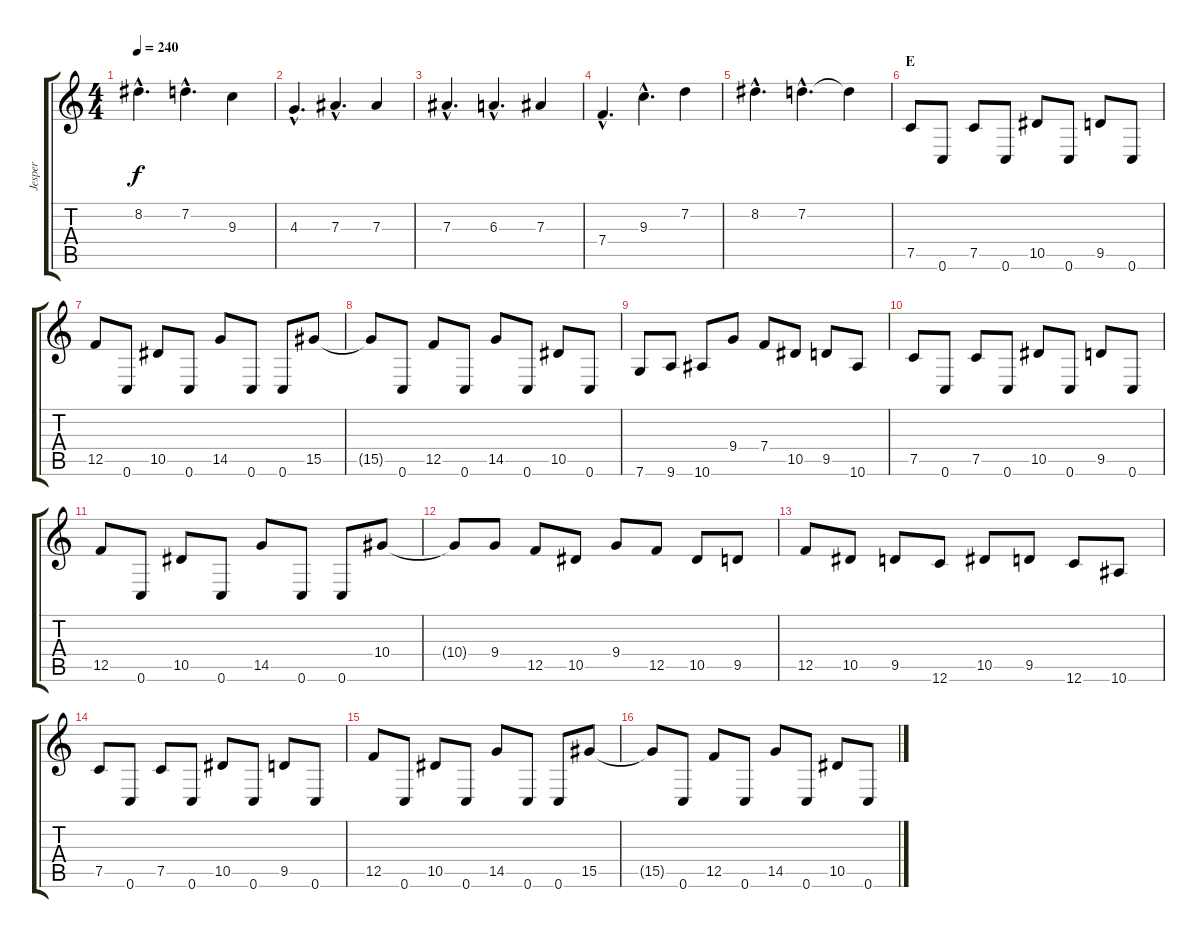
\track ("Jesper" "Jesper") {instrument distortionguitar}
\staff {score tabs}
\tuning (C4 G3 Eb3 Bb2 F2 C2) {hide}
\ts (4 4)
\tempo 240
\clef g2
\ks c
8.2{hac}.4{d dy f} 7.2{hac}.4{d} 9.3.4 |
4.3{hac}.4{d} 7.3{hac}.4{d} 7.3.4 |
7.3{hac}.4{d} 6.3{hac}.4{d} 7.3.4 |
7.4{hac}.4{d} 9.3{hac}.4{d} 7.2.4 |
8.2{hac}.4{d} 7.2{hac}.4{d} 7.2{t}.4 |
\section ("" "E")
7.5.8 0.6.8 7.5.8 0.6.8 10.5.8 0.6.8 9.5.8 0.6.8 |
12.5.8 0.6.8 10.5.8 0.6.8 14.5.8 0.6.8 0.6.8 15.5.8 |
15.5{t}.8 0.6.8 12.5.8 0.6.8 14.5.8 0.6.8 10.5.8 0.6.8 |
7.6.8 9.6.8 10.6.8 9.4.8 7.4.8 10.5.8 9.5.8 10.6.8 |
7.5.8 0.6.8 7.5.8 0.6.8 10.5.8 0.6.8 9.5.8 0.6.8 |
12.5.8 0.6.8 10.5.8 0.6.8 14.5.8 0.6.8 0.6.8 10.4.8 |
10.4{t}.8 9.4.8 12.5.8 10.5.8 9.4.8 12.5.8 10.5.8 9.5.8 |
12.5.8 10.5.8 9.5.8 12.6.8 10.5.8 9.5.8 12.6.8 10.6.8 |
7.5.8 0.6.8 7.5.8 0.6.8 10.5.8 0.6.8 9.5.8 0.6.8 |
12.5.8 0.6.8 10.5.8 0.6.8 14.5.8 0.6.8 0.6.8 15.5.8 |
15.5{t}.8 0.6.8 12.5.8 0.6.8 14.5.8 0.6.8 10.5.8 0.6.8
